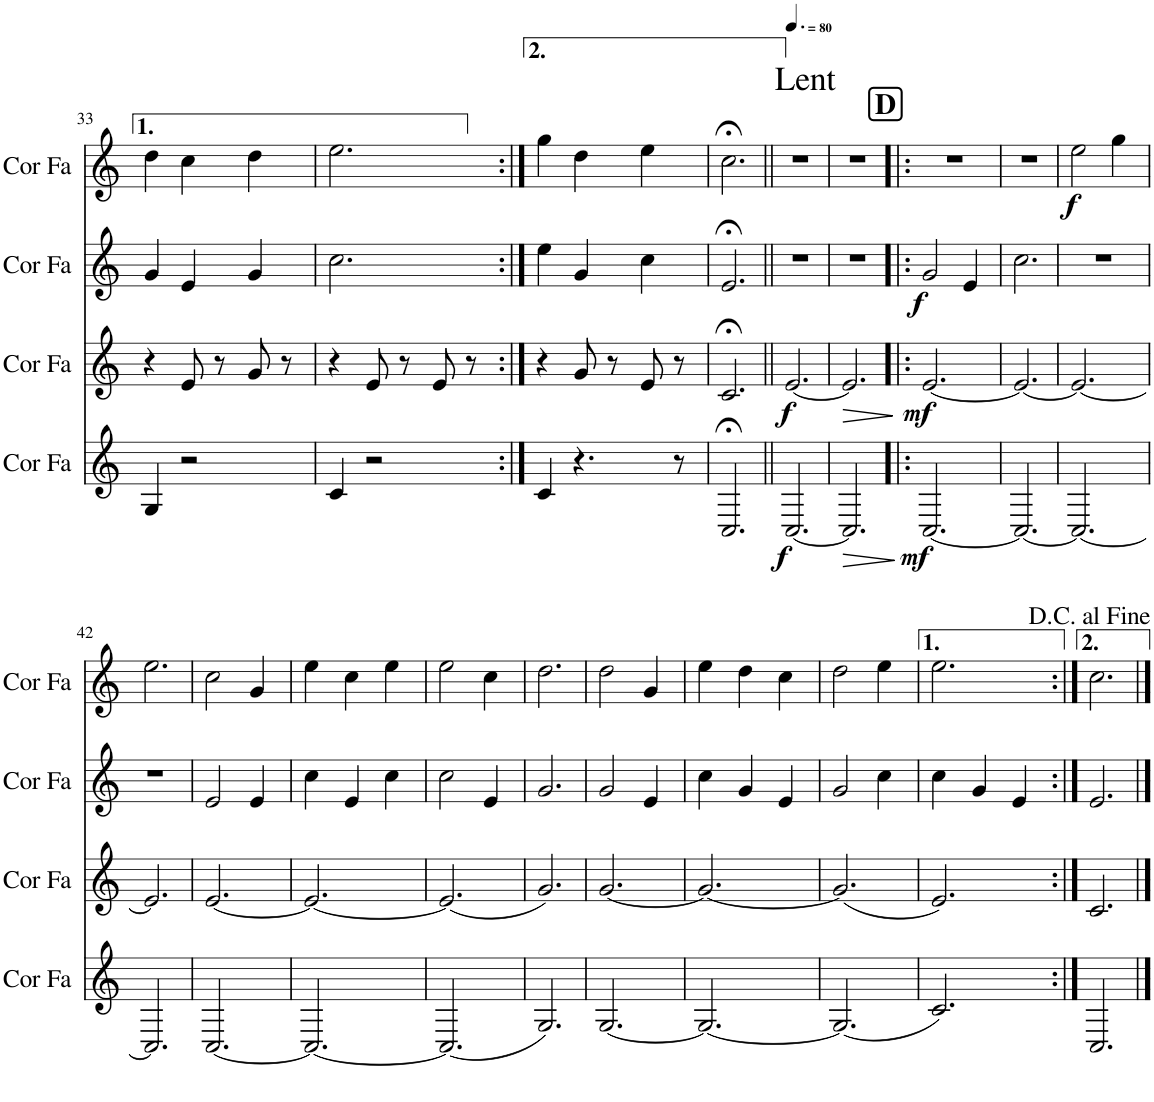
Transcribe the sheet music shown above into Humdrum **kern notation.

**kern	**dynam	**kern	**dynam	**kern	**dynam	**kern	**dynam
*part4	*part4	*part3	*part3	*part2	*part2	*part1	*part1
*staff4	*staff4	*staff3	*staff3	*staff2	*staff2	*staff1	*staff1
*I"Cor en Fa	*	*I"Cor en Fa	*	*I"Cor en Fa	*	*I"Cor en Fa	*
*I'Cor Fa	*	*I'Cor Fa	*	*I'Cor Fa	*	*I'Cor Fa	*
!!LO:PB:g=z
*clefG2	*	*clefG2	*	*clefG2	*	*clefG2	*
*Trd4c7	*	*Trd4c7	*	*Trd4c7	*	*Trd4c7	*
*k[]	*	*k[]	*	*k[]	*	*k[]	*
*M3/4	*	*M3/4	*	*M3/4	*	*M3/4	*
=33	=33	=33	=33	=33	=33	=33	=33
4G/	.	4r	.	4g/	.	4dd\	.
2r	.	8e/	.	4e/	.	4cc\	.
.	.	8r	.	.	.	.	.
.	.	8g/	.	4g/	.	4dd\	.
.	.	8r	.	.	.	.	.
=34	=34	=34	=34	=34	=34	=34	=34
4c/	.	4r	.	2.cc\	.	2.ee\	.
2r	.	8e/	.	.	.	.	.
.	.	8r	.	.	.	.	.
.	.	8e/	.	.	.	.	.
.	.	8r	.	.	.	.	.
=35:|!	=35:|!	=35:|!	=35:|!	=35:|!	=35:|!	=35:|!	=35:|!
4c/	.	4r	.	4ee\	.	4gg\	.
4.r	.	8g/	.	4g/	.	4dd\	.
.	.	8r	.	.	.	.	.
.	.	8e/	.	4cc\	.	4ee\	.
8r	.	8r	.	.	.	.	.
=36	=36	=36	=36	=36	=36	=36	=36
2.C;</	.	2.c;</	.	2.e;</	.	2.cc;<\	.
=37||	=37||	=37||	=37||	=37||	=37||	=37||	=37||
*	*	*	*	*	*	*MM120	*
!	!	!	!	!	!	!LO:TX:a:t=Lent	!
!	!LO:DY:b	!	!LO:DY:b	!	!	!	!
[2.C/	f	[2.e/	f	2.r	.	2.r	.
=38	=38	=38	=38	=38	=38	=38	=38
!	!LO:HP:b	!	!LO:HP:b	!	!	!	!
2.C/]	>	2.e/]	>	2.r	.	2.r	.
.	]	.	]	.	.	.	.
!!LO:REH:place=s1:a:B:cj:fs=14:t=D
=39!|:	=39!|:	=39!|:	=39!|:	=39!|:	=39!|:	=39!|:	=39!|:
!	!LO:DY:b	!	!LO:DY:b	!	!LO:DY:b	!	!
[2.C/	mf	[2.e/	mf	2g/	f	2.r	.
.	.	.	.	4e/	.	.	.
=40	=40	=40	=40	=40	=40	=40	=40
2.C/_	.	2.e/_	.	2.cc\	.	2.r	.
=41	=41	=41	=41	=41	=41	=41	=41
!	!	!	!	!	!	!	!LO:DY:b
2.C/_	.	2.e/_	.	2.r	.	2ee\	f
.	.	.	.	.	.	4gg\	.
!!LO:LB:g=z
=42	=42	=42	=42	=42	=42	=42	=42
2.C/]	.	2.e/]	.	2.r	.	2.ee\	.
=43	=43	=43	=43	=43	=43	=43	=43
[2.C/	.	[2.e/	.	2e/	.	2cc\	.
.	.	.	.	4e/	.	4g/	.
=44	=44	=44	=44	=44	=44	=44	=44
2.C/_	.	2.e/_	.	4cc\	.	4ee\	.
.	.	.	.	4e/	.	4cc\	.
.	.	.	.	4cc\	.	4ee\	.
=45	=45	=45	=45	=45	=45	=45	=45
(2.C/]	.	(2.e/]	.	2cc\	.	2ee\	.
.	.	.	.	4e/	.	4cc\	.
=46	=46	=46	=46	=46	=46	=46	=46
2.G/)	.	2.g/)	.	2.g/	.	2.dd\	.
=47	=47	=47	=47	=47	=47	=47	=47
[2.G/	.	[2.g/	.	2g/	.	2dd\	.
.	.	.	.	4e/	.	4g/	.
=48	=48	=48	=48	=48	=48	=48	=48
2.G/_	.	2.g/_	.	4cc\	.	4ee\	.
.	.	.	.	4g/	.	4dd\	.
.	.	.	.	4e/	.	4cc\	.
=49	=49	=49	=49	=49	=49	=49	=49
(2.G/]	.	(2.g/]	.	2g/	.	2dd\	.
.	.	.	.	4cc\	.	4ee\	.
=50	=50	=50	=50	=50	=50	=50	=50
2.c/)	.	2.e/)	.	4cc\	.	2.ee\	.
.	.	.	.	4g/	.	.	.
.	.	.	.	4e/	.	.	.
=51:|!	=51:|!	=51:|!	=51:|!	=51:|!	=51:|!	=51:|!	=51:|!
2.C/	.	2.c/	.	2.e/	.	2.cc\	.
==	==	==	==	==	==	==	==
*-	*-	*-	*-	*-	*-	*-	*-
